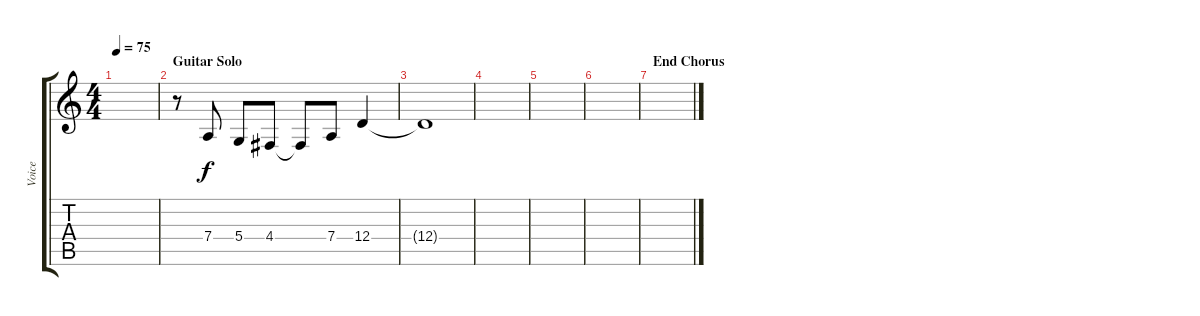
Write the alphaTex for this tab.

\track ("Voice" "Voice") {instrument oboe}
\staff {score tabs}
\tuning (E4 B3 G3 D3 A2 E2) {hide}
\ts (4 4)
\tempo 75
\clef g2
\ks c
|
\section ("" "Guitar Solo")
r.8 7.4.8 5.4.8 4.4.8 4.4{t}.8 7.4.8 12.4.4 |
12.4{t}.1 |
|
|
|
\section ("" "End Chorus")
